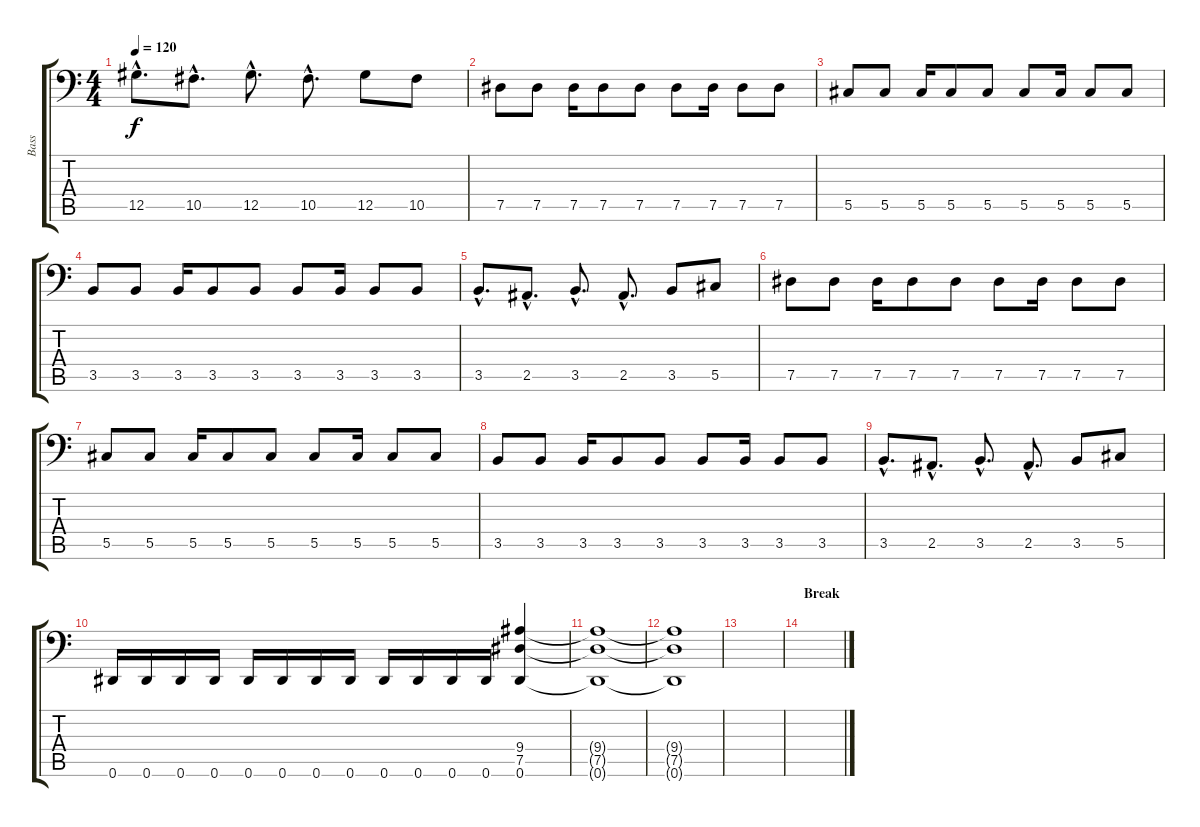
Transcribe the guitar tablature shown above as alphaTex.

\track ("Bass" "Bass") {instrument distortionguitar}
\staff {score tabs}
\tuning (Eb3 Bb2 Gb2 Db2 Ab1 Eb1) {hide}
\ts (4 4)
\tempo 120
\clef f4
\ks c
12.5{hac}.8{d dy f} 10.5{hac}.8{d} 12.5{hac}.8{d} 10.5{hac}.8{d} 12.5.8 10.5.8 |
7.5.8 7.5.8 7.5.16 7.5.8 7.5.8 7.5.8 7.5.16 7.5.8 7.5.8 |
5.5.8 5.5.8 5.5.16 5.5.8 5.5.8 5.5.8 5.5.16 5.5.8 5.5.8 |
3.5.8 3.5.8 3.5.16 3.5.8 3.5.8 3.5.8 3.5.16 3.5.8 3.5.8 |
3.5{hac}.8{d} 2.5{hac}.8{d} 3.5{hac}.8{d} 2.5{hac}.8{d} 3.5.8 5.5.8 |
7.5.8 7.5.8 7.5.16 7.5.8 7.5.8 7.5.8 7.5.16 7.5.8 7.5.8 |
5.5.8 5.5.8 5.5.16 5.5.8 5.5.8 5.5.8 5.5.16 5.5.8 5.5.8 |
3.5.8 3.5.8 3.5.16 3.5.8 3.5.8 3.5.8 3.5.16 3.5.8 3.5.8 |
3.5{hac}.8{d} 2.5{hac}.8{d} 3.5{hac}.8{d} 2.5{hac}.8{d} 3.5.8 5.5.8 |
0.6.16 0.6.16 0.6.16 0.6.16 0.6.16 0.6.16 0.6.16 0.6.16 0.6.16 0.6.16 0.6.16 0.6.16 (9.4 7.5 0.6).4 |
(9.4{t} 7.5{t} 0.6{t}).1 |
(9.4{t} 7.5{t} 0.6{t}).1 |
|
\section ("" "Break")
